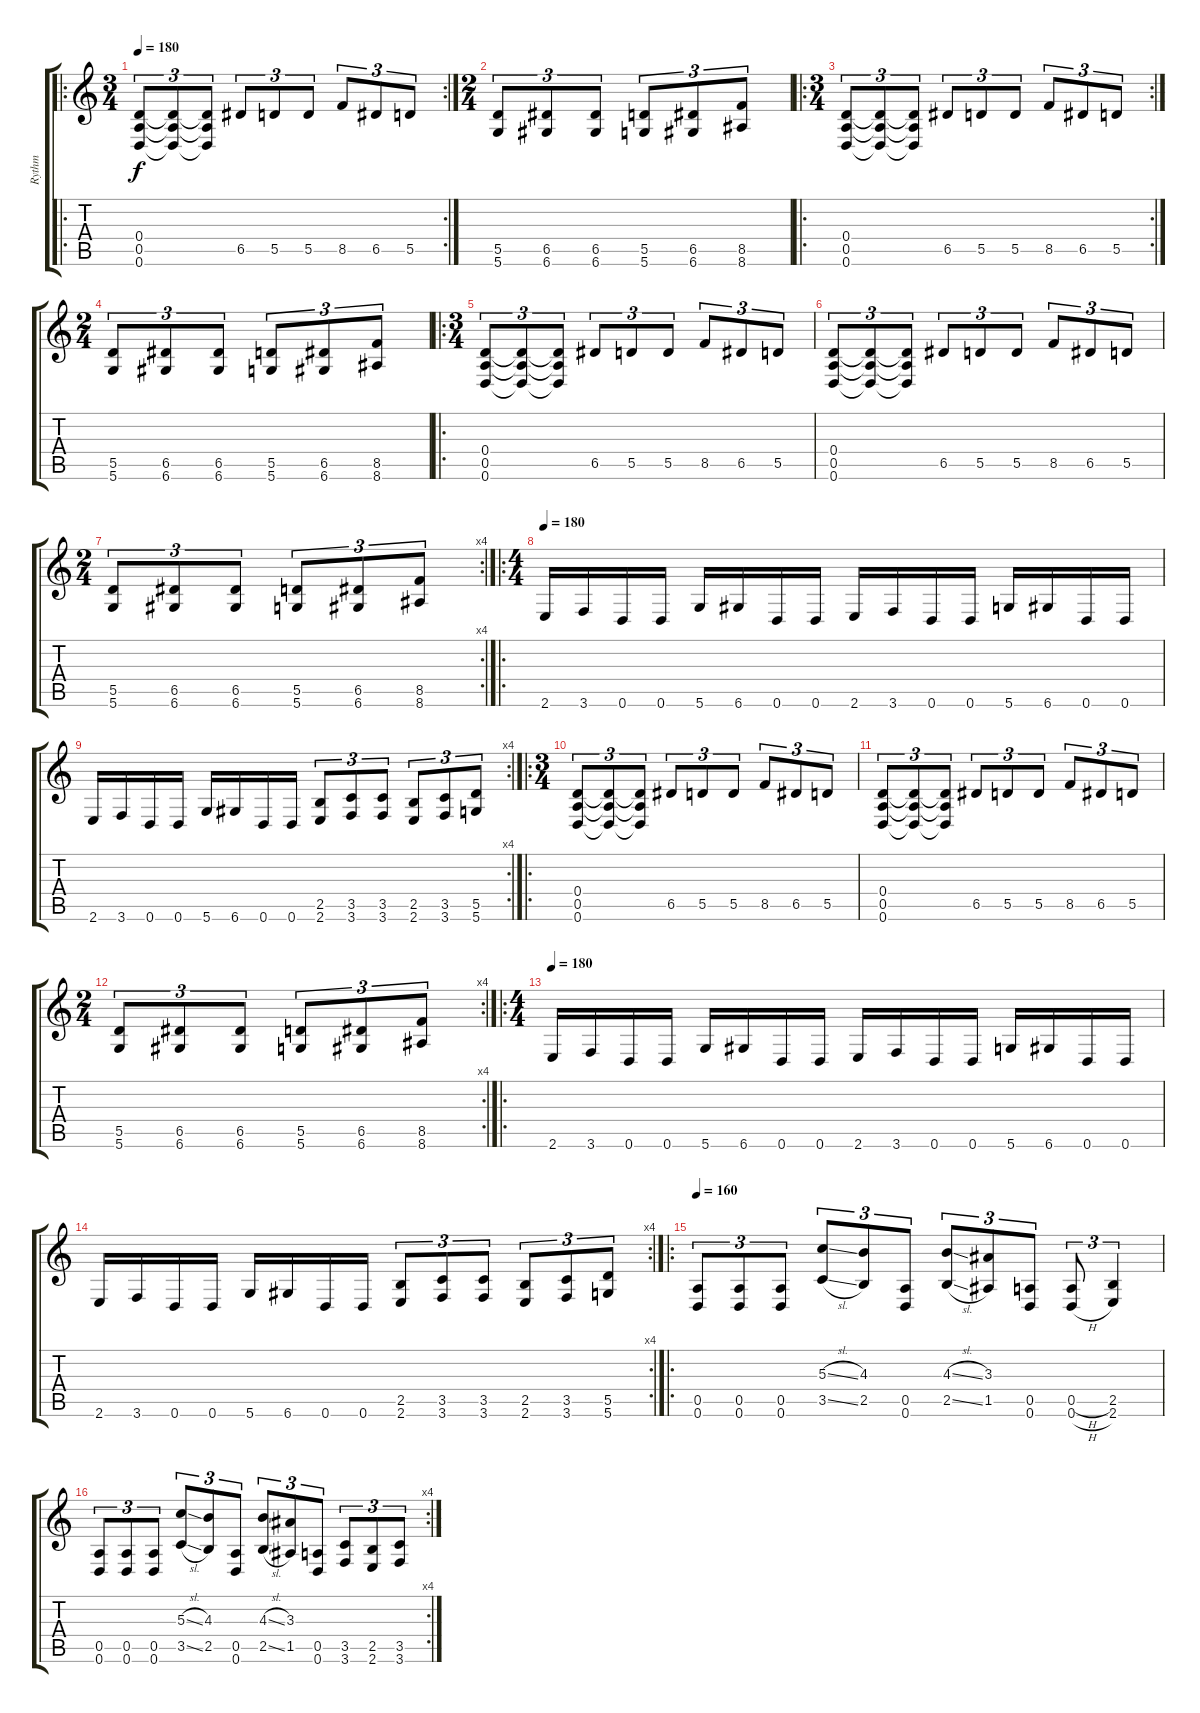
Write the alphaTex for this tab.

\track ("Rythm" "Rythm") {instrument distortionguitar}
\staff {score tabs}
\tuning (E4 B3 G3 D3 A2 D2) {hide}
\ro
\rc 2
\ts (3 4)
\tempo 180
\clef g2
\ks c
(0.4 0.5 0.6).8{tu (3 2) dy f instrument distortionguitar} (0.4{t} 0.5{t} 0.6{t}).8{tu (3 2)} (0.4{t} 0.5{t} 0.6{t}).8{tu (3 2)} 6.5.8{tu (3 2)} 5.5.8{tu (3 2)} 5.5.8{tu (3 2)} 8.5.8{tu (3 2)} 6.5.8{tu (3 2)} 5.5.8{tu (3 2)} |
\ts (2 4)
(5.5 5.6).8{tu (3 2)} (6.5 6.6).8{tu (3 2)} (6.5 6.6).8{tu (3 2)} (5.5 5.6).8{tu (3 2)} (6.5 6.6).8{tu (3 2)} (8.5 8.6).8{tu (3 2)} |
\ro
\rc 2
\ts (3 4)
(0.4 0.5 0.6).8{tu (3 2)} (0.4{t} 0.5{t} 0.6{t}).8{tu (3 2)} (0.4{t} 0.5{t} 0.6{t}).8{tu (3 2)} 6.5.8{tu (3 2)} 5.5.8{tu (3 2)} 5.5.8{tu (3 2)} 8.5.8{tu (3 2)} 6.5.8{tu (3 2)} 5.5.8{tu (3 2)} |
\ts (2 4)
(5.5 5.6).8{tu (3 2)} (6.5 6.6).8{tu (3 2)} (6.5 6.6).8{tu (3 2)} (5.5 5.6).8{tu (3 2)} (6.5 6.6).8{tu (3 2)} (8.5 8.6).8{tu (3 2)} |
\ro
\ts (3 4)
(0.4 0.5 0.6).8{tu (3 2)} (0.4{t} 0.5{t} 0.6{t}).8{tu (3 2)} (0.4{t} 0.5{t} 0.6{t}).8{tu (3 2)} 6.5.8{tu (3 2)} 5.5.8{tu (3 2)} 5.5.8{tu (3 2)} 8.5.8{tu (3 2)} 6.5.8{tu (3 2)} 5.5.8{tu (3 2)} |
(0.4 0.5 0.6).8{tu (3 2)} (0.4{t} 0.5{t} 0.6{t}).8{tu (3 2)} (0.4{t} 0.5{t} 0.6{t}).8{tu (3 2)} 6.5.8{tu (3 2)} 5.5.8{tu (3 2)} 5.5.8{tu (3 2)} 8.5.8{tu (3 2)} 6.5.8{tu (3 2)} 5.5.8{tu (3 2)} |
\rc 4
\ts (2 4)
(5.5 5.6).8{tu (3 2)} (6.5 6.6).8{tu (3 2)} (6.5 6.6).8{tu (3 2)} (5.5 5.6).8{tu (3 2)} (6.5 6.6).8{tu (3 2)} (8.5 8.6).8{tu (3 2)} |
\ro
\ts (4 4)
\tempo 180
2.6.16 3.6.16 0.6.16 0.6.16 5.6.16 6.6.16 0.6.16 0.6.16 2.6.16 3.6.16 0.6.16 0.6.16 5.6.16 6.6.16 0.6.16 0.6.16 |
\rc 4
2.6.16 3.6.16 0.6.16 0.6.16 5.6.16 6.6.16 0.6.16 0.6.16 (2.5 2.6).8{tu (3 2)} (3.5 3.6).8{tu (3 2)} (3.5 3.6).8{tu (3 2)} (2.5 2.6).8{tu (3 2)} (3.5 3.6).8{tu (3 2)} (5.5 5.6).8{tu (3 2)} |
\ro
\ts (3 4)
(0.4 0.5 0.6).8{tu (3 2)} (0.4{t} 0.5{t} 0.6{t}).8{tu (3 2)} (0.4{t} 0.5{t} 0.6{t}).8{tu (3 2)} 6.5.8{tu (3 2)} 5.5.8{tu (3 2)} 5.5.8{tu (3 2)} 8.5.8{tu (3 2)} 6.5.8{tu (3 2)} 5.5.8{tu (3 2)} |
(0.4 0.5 0.6).8{tu (3 2)} (0.4{t} 0.5{t} 0.6{t}).8{tu (3 2)} (0.4{t} 0.5{t} 0.6{t}).8{tu (3 2)} 6.5.8{tu (3 2)} 5.5.8{tu (3 2)} 5.5.8{tu (3 2)} 8.5.8{tu (3 2)} 6.5.8{tu (3 2)} 5.5.8{tu (3 2)} |
\rc 4
\ts (2 4)
(5.5 5.6).8{tu (3 2)} (6.5 6.6).8{tu (3 2)} (6.5 6.6).8{tu (3 2)} (5.5 5.6).8{tu (3 2)} (6.5 6.6).8{tu (3 2)} (8.5 8.6).8{tu (3 2)} |
\ro
\ts (4 4)
\tempo 180
2.6.16 3.6.16 0.6.16 0.6.16 5.6.16 6.6.16 0.6.16 0.6.16 2.6.16 3.6.16 0.6.16 0.6.16 5.6.16 6.6.16 0.6.16 0.6.16 |
\rc 4
2.6.16 3.6.16 0.6.16 0.6.16 5.6.16 6.6.16 0.6.16 0.6.16 (2.5 2.6).8{tu (3 2)} (3.5 3.6).8{tu (3 2)} (3.5 3.6).8{tu (3 2)} (2.5 2.6).8{tu (3 2)} (3.5 3.6).8{tu (3 2)} (5.5 5.6).8{tu (3 2)} |
\ro
\tempo 160
(0.5 0.6).8{tu (3 2)} (0.5 0.6).8{tu (3 2)} (0.5 0.6).8{tu (3 2)} (5.3{sl} 3.5{sl}).8{tu (3 2)} (4.3 2.5).8{tu (3 2)} (0.5 0.6).8{tu (3 2)} (4.3{sl} 2.5{sl}).8{tu (3 2)} (3.3 1.5).8{tu (3 2)} (0.5 0.6).8{tu (3 2)} (0.5{h} 0.6{h}).8{tu (3 2)} (2.5 2.6).4{tu (3 2)} |
\rc 4
(0.5 0.6).8{tu (3 2)} (0.5 0.6).8{tu (3 2)} (0.5 0.6).8{tu (3 2)} (5.3{sl} 3.5{sl}).8{tu (3 2)} (4.3 2.5).8{tu (3 2)} (0.5 0.6).8{tu (3 2)} (4.3{sl} 2.5{sl}).8{tu (3 2)} (3.3 1.5).8{tu (3 2)} (0.5 0.6).8{tu (3 2)} (3.5 3.6).8{tu (3 2)} (2.5 2.6).8{tu (3 2)} (3.5 3.6).8{tu (3 2)}
